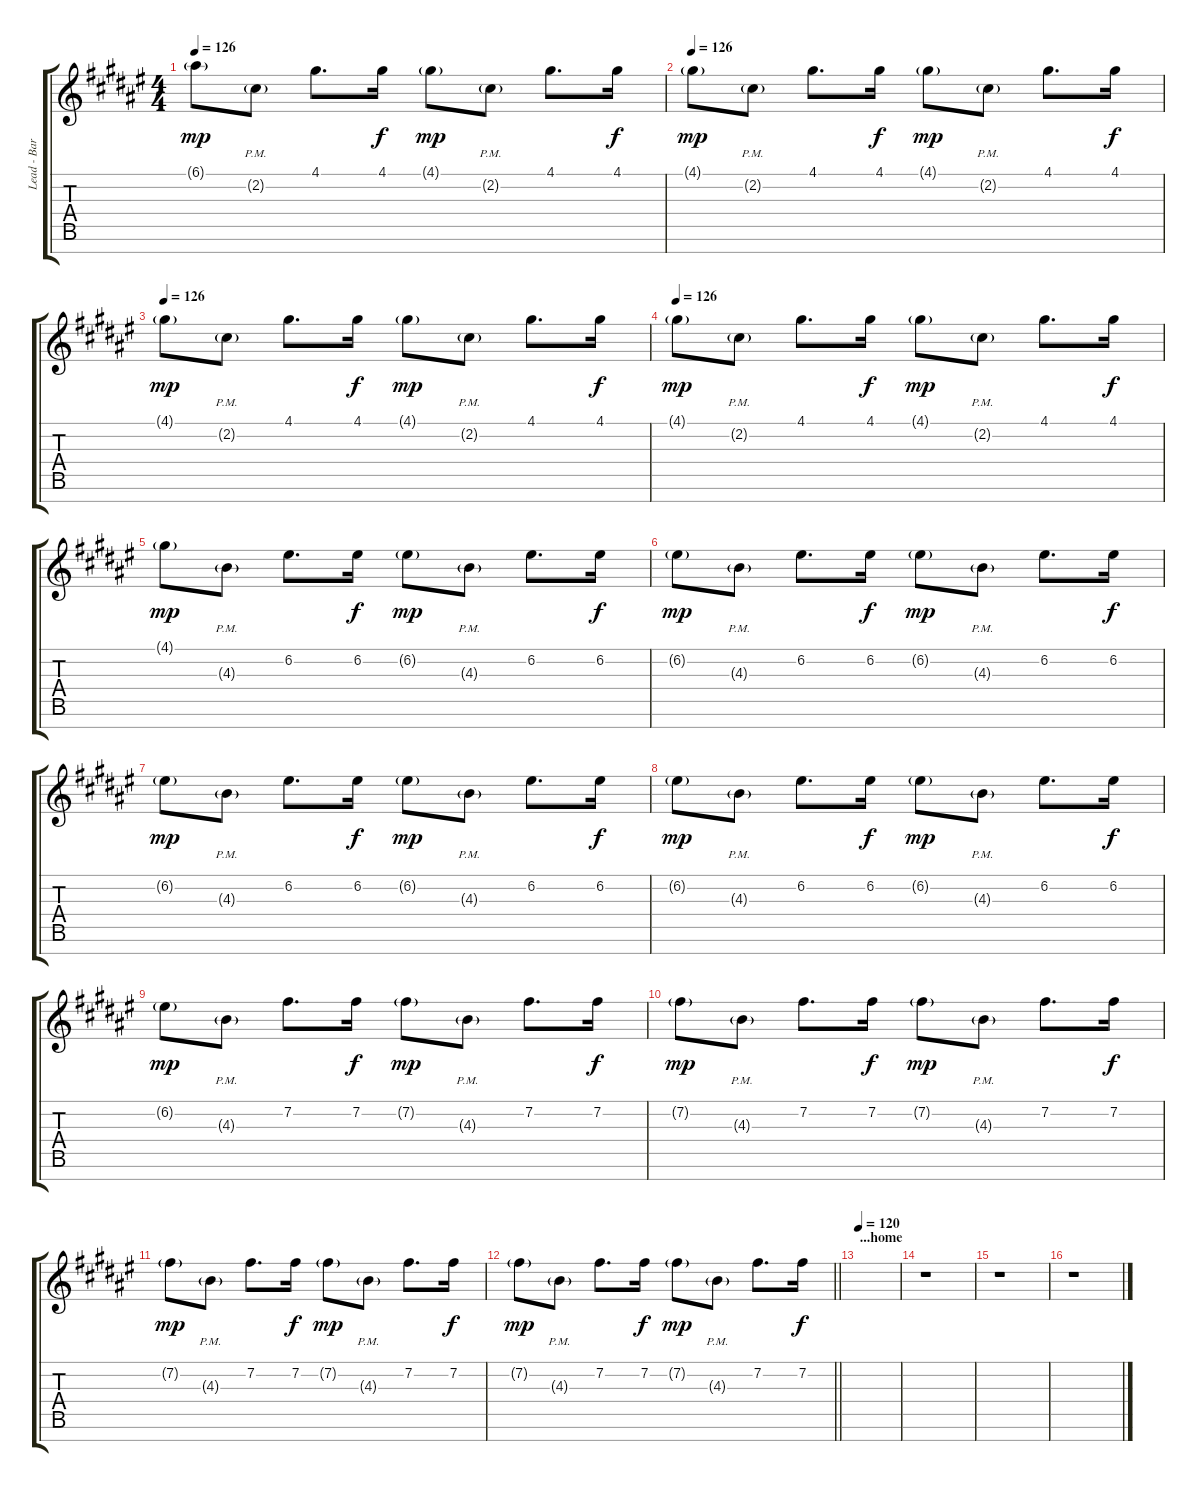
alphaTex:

\track ("Lead - Bart Hennephof" "Lead - Bar") {instrument overdrivenguitar}
\staff {score tabs}
\tuning (E4 B3 G3 D3 A2 E2 B1) {hide}
\ts (4 4)
\tempo 126
\clef g2
\ks d#minor
6.1{g}.8{dy mp} 2.2{g pm}.8 4.1.8{d} 4.1.16{dy f} 4.1{g}.8{dy mp} 2.2{g pm}.8 4.1.8{d} 4.1.16{dy f} |
\tempo 126
4.1{g}.8{dy mp} 2.2{g pm}.8 4.1.8{d} 4.1.16{dy f} 4.1{g}.8{dy mp} 2.2{g pm}.8 4.1.8{d} 4.1.16{dy f} |
\tempo 126
4.1{g}.8{dy mp} 2.2{g pm}.8 4.1.8{d} 4.1.16{dy f} 4.1{g}.8{dy mp} 2.2{g pm}.8 4.1.8{d} 4.1.16{dy f} |
\tempo 126
4.1{g}.8{dy mp} 2.2{g pm}.8 4.1.8{d} 4.1.16{dy f} 4.1{g}.8{dy mp} 2.2{g pm}.8 4.1.8{d} 4.1.16{dy f} |
4.1{g}.8{dy mp} 4.3{g pm}.8 6.2.8{d} 6.2.16{dy f} 6.2{g}.8{dy mp} 4.3{g pm}.8 6.2.8{d} 6.2.16{dy f} |
6.2{g}.8{dy mp} 4.3{g pm}.8 6.2.8{d} 6.2.16{dy f} 6.2{g}.8{dy mp} 4.3{g pm}.8 6.2.8{d} 6.2.16{dy f} |
6.2{g}.8{dy mp} 4.3{g pm}.8 6.2.8{d} 6.2.16{dy f} 6.2{g}.8{dy mp} 4.3{g pm}.8 6.2.8{d} 6.2.16{dy f} |
6.2{g}.8{dy mp} 4.3{g pm}.8 6.2.8{d} 6.2.16{dy f} 6.2{g}.8{dy mp} 4.3{g pm}.8 6.2.8{d} 6.2.16{dy f} |
6.2{g}.8{dy mp} 4.3{g pm}.8 7.2.8{d} 7.2.16{dy f} 7.2{g}.8{dy mp} 4.3{g pm}.8 7.2.8{d} 7.2.16{dy f} |
7.2{g}.8{dy mp} 4.3{g pm}.8 7.2.8{d} 7.2.16{dy f} 7.2{g}.8{dy mp} 4.3{g pm}.8 7.2.8{d} 7.2.16{dy f} |
7.2{g}.8{dy mp} 4.3{g pm}.8 7.2.8{d} 7.2.16{dy f} 7.2{g}.8{dy mp} 4.3{g pm}.8 7.2.8{d} 7.2.16{dy f} |
\barLineRight lightlight
7.2{g}.8{dy mp} 4.3{g pm}.8 7.2.8{d} 7.2.16{dy f} 7.2{g}.8{dy mp} 4.3{g pm}.8 7.2.8{d} 7.2.16{dy f} |
\section ("" "...home")
\tempo 120
|
r.1 |
r.1 |
r.1
